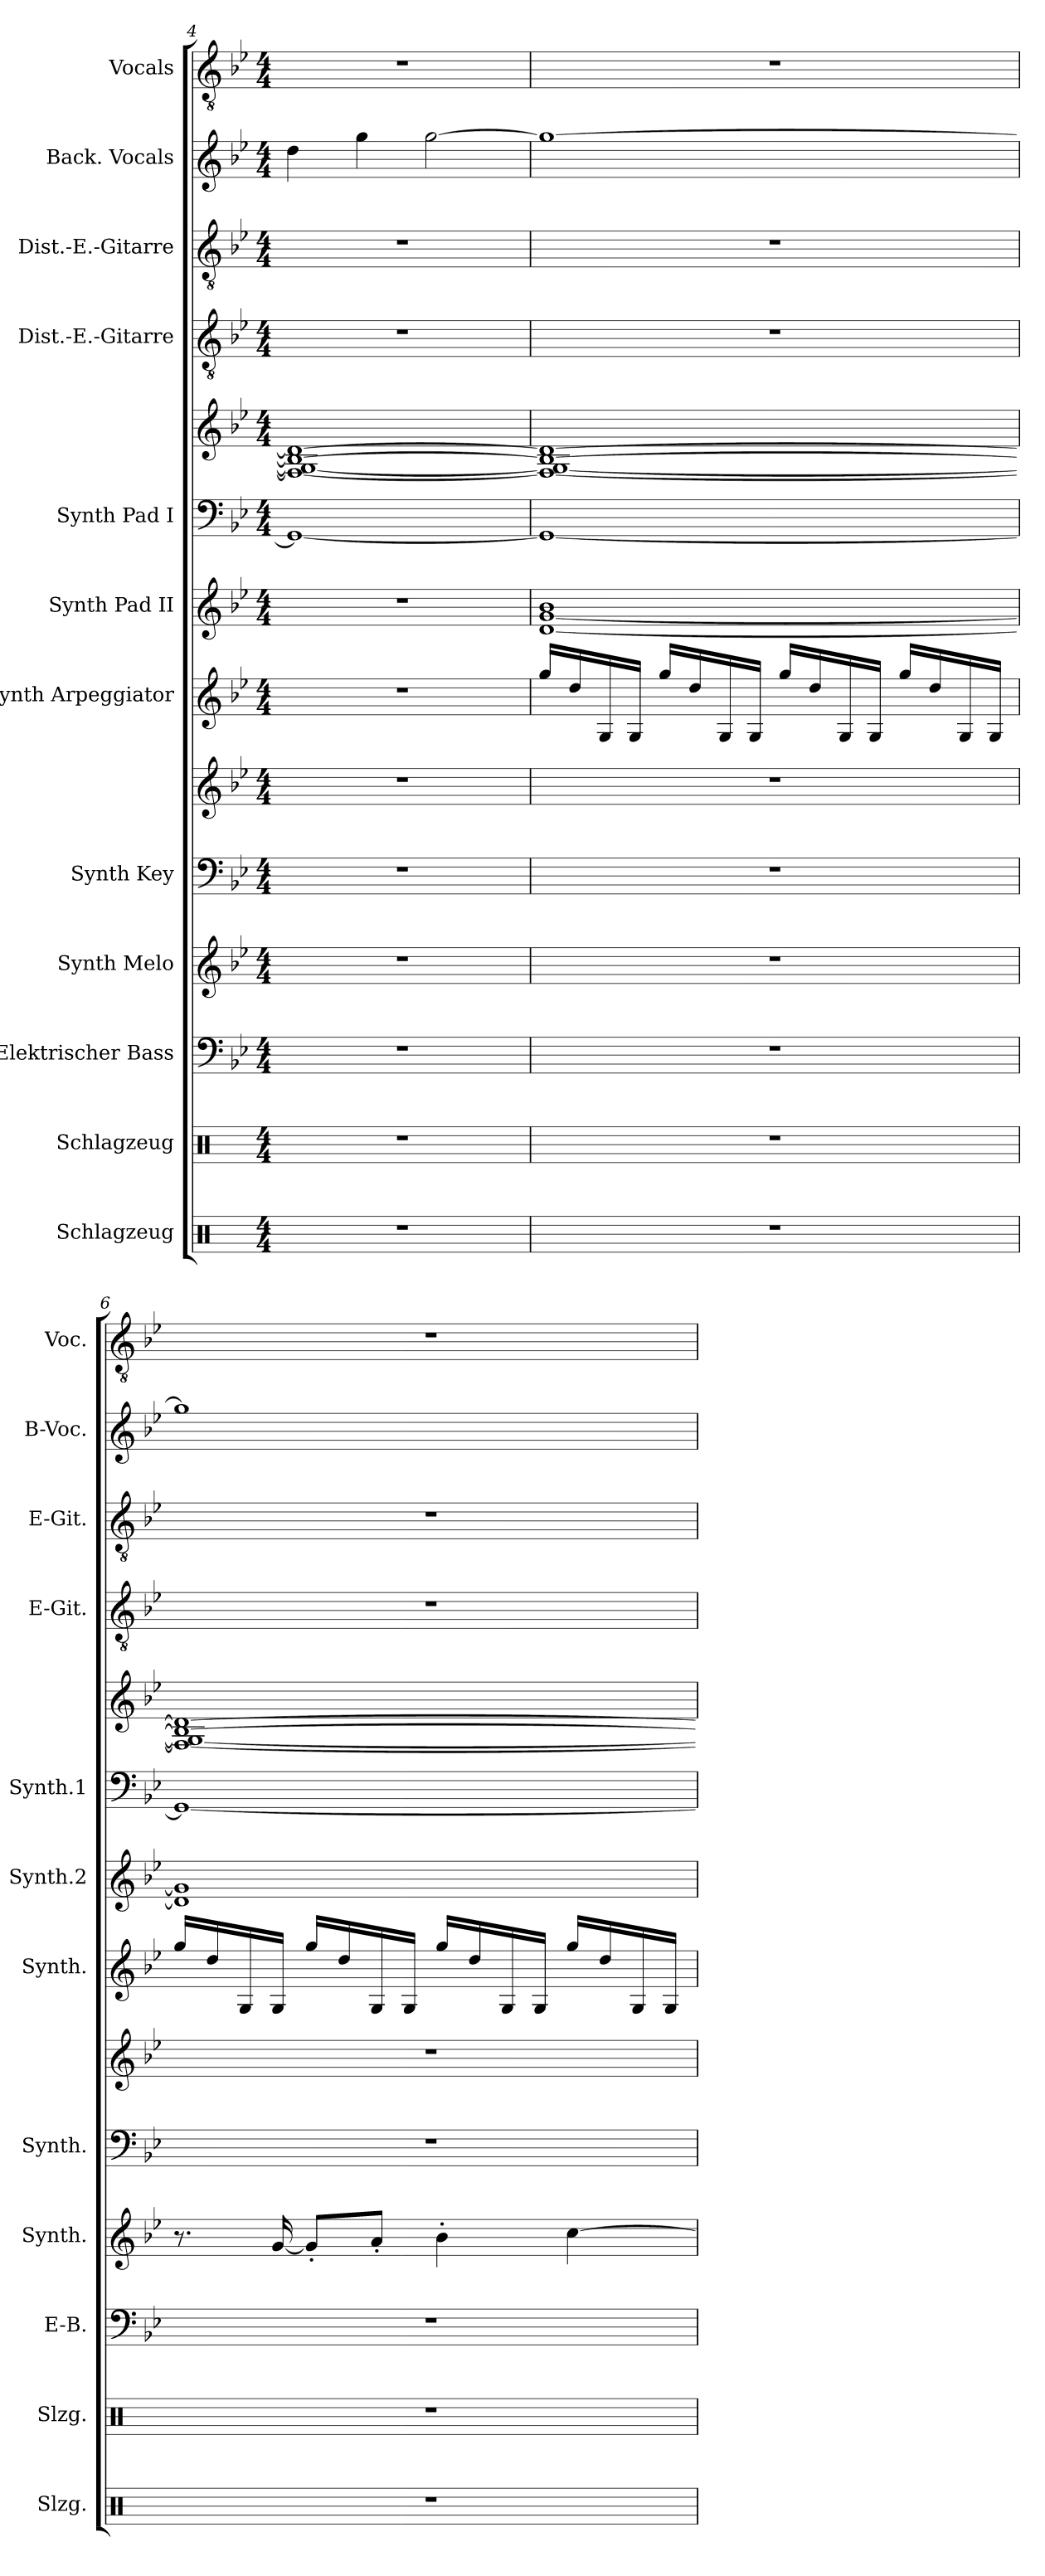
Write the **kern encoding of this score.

**kern	**kern	**kern	**kern	**kern	**kern	**kern	**kern	**kern	**kern	**kern	**kern	**kern	**kern
*part12	*part11	*part10	*part9	*part8	*part8	*part7	*part6	*part5	*part5	*part4	*part3	*part2	*part1
*staff14	*staff13	*staff12	*staff11	*staff10	*staff9	*staff8	*staff7	*staff6	*staff5	*staff4	*staff3	*staff2	*staff1
*I"Schlagzeug	*I"Schlagzeug	*I"Elektrischer Bass	*I"Synth Melo	*I"Synth Key	*	*I"Synth Arpeggiator	*I"Synth Pad II	*I"Synth Pad I	*	*I"Dist.-E.-Gitarre	*I"Dist.-E.-Gitarre	*I"Back. Vocals	*I"Vocals
*I'Slzg.	*I'Slzg.	*I'E-B.	*I'Synth.	*I'Synth.	*	*I'Synth.	*I'Synth.2	*I'Synth.1	*	*I'E-Git.	*I'E-Git.	*I'B-Voc.	*I'Voc.
*clefX	*clefX	*clefF4	*clefG2	*clefF4	*clefG2	*clefG2	*clefG2	*clefF4	*clefG2	*clefGv2	*clefGv2	*clefG2	*clefGv2
*	*	*ITrd7c12	*	*	*	*	*	*	*	*	*	*	*
*k[]	*k[]	*k[b-e-]	*k[b-e-]	*k[b-e-]	*k[b-e-]	*k[b-e-]	*k[b-e-]	*k[b-e-]	*k[b-e-]	*k[b-e-]	*k[b-e-]	*k[b-e-]	*k[b-e-]
*M4/4	*M4/4	*M4/4	*M4/4	*M4/4	*M4/4	*M4/4	*M4/4	*M4/4	*M4/4	*M4/4	*M4/4	*M4/4	*M4/4
=4	=4	=4	=4	=4	=4	=4	=4	=4	=4	=4	=4	=4	=4
1r	1r	1r	1r	1r	1r	1r	1r	1GG_	1F_ 1G_ 1B-_ 1d_	1r	1r	4dd\	1r
.	.	.	.	.	.	.	.	.	.	.	.	4gg\	.
.	.	.	.	.	.	.	.	.	.	.	.	[2gg\	.
!!LO:PB:g=z
=5	=5	=5	=5	=5	=5	=5	=5	=5	=5	=5	=5	=5	=5
1r	1r	1r	1r	1r	1r	16gg/LL	[1d [1g 1b-	1GG_	1F_ 1G_ 1B-_ 1d_	1r	1r	1gg_	1r
.	.	.	.	.	.	16dd/	.	.	.	.	.	.	.
.	.	.	.	.	.	16G/	.	.	.	.	.	.	.
.	.	.	.	.	.	16G/JJ	.	.	.	.	.	.	.
.	.	.	.	.	.	16gg/LL	.	.	.	.	.	.	.
.	.	.	.	.	.	16dd/	.	.	.	.	.	.	.
.	.	.	.	.	.	16G/	.	.	.	.	.	.	.
.	.	.	.	.	.	16G/JJ	.	.	.	.	.	.	.
.	.	.	.	.	.	16gg/LL	.	.	.	.	.	.	.
.	.	.	.	.	.	16dd/	.	.	.	.	.	.	.
.	.	.	.	.	.	16G/	.	.	.	.	.	.	.
.	.	.	.	.	.	16G/JJ	.	.	.	.	.	.	.
.	.	.	.	.	.	16gg/LL	.	.	.	.	.	.	.
.	.	.	.	.	.	16dd/	.	.	.	.	.	.	.
.	.	.	.	.	.	16G/	.	.	.	.	.	.	.
.	.	.	.	.	.	16G/JJ	.	.	.	.	.	.	.
=6	=6	=6	=6	=6	=6	=6	=6	=6	=6	=6	=6	=6	=6
1r	1r	1r	8.r	1r	1r	16gg/LL	1d] 1g]	1GG_	1F_ 1G_ 1B-_ 1d_	1r	1r	1gg]	1r
.	.	.	.	.	.	16dd/	.	.	.	.	.	.	.
.	.	.	.	.	.	16G/	.	.	.	.	.	.	.
.	.	.	[16g/	.	.	16G/JJ	.	.	.	.	.	.	.
.	.	.	8g'/L]	.	.	16gg/LL	.	.	.	.	.	.	.
.	.	.	.	.	.	16dd/	.	.	.	.	.	.	.
.	.	.	8a'/J	.	.	16G/	.	.	.	.	.	.	.
.	.	.	.	.	.	16G/JJ	.	.	.	.	.	.	.
.	.	.	4b-'\	.	.	16gg/LL	.	.	.	.	.	.	.
.	.	.	.	.	.	16dd/	.	.	.	.	.	.	.
.	.	.	.	.	.	16G/	.	.	.	.	.	.	.
.	.	.	.	.	.	16G/JJ	.	.	.	.	.	.	.
.	.	.	[4cc\	.	.	16gg/LL	.	.	.	.	.	.	.
.	.	.	.	.	.	16dd/	.	.	.	.	.	.	.
.	.	.	.	.	.	16G/	.	.	.	.	.	.	.
.	.	.	.	.	.	16G/JJ	.	.	.	.	.	.	.
=	=	=	=	=	=	=	=	=	=	=	=	=	=
*-	*-	*-	*-	*-	*-	*-	*-	*-	*-	*-	*-	*-	*-
